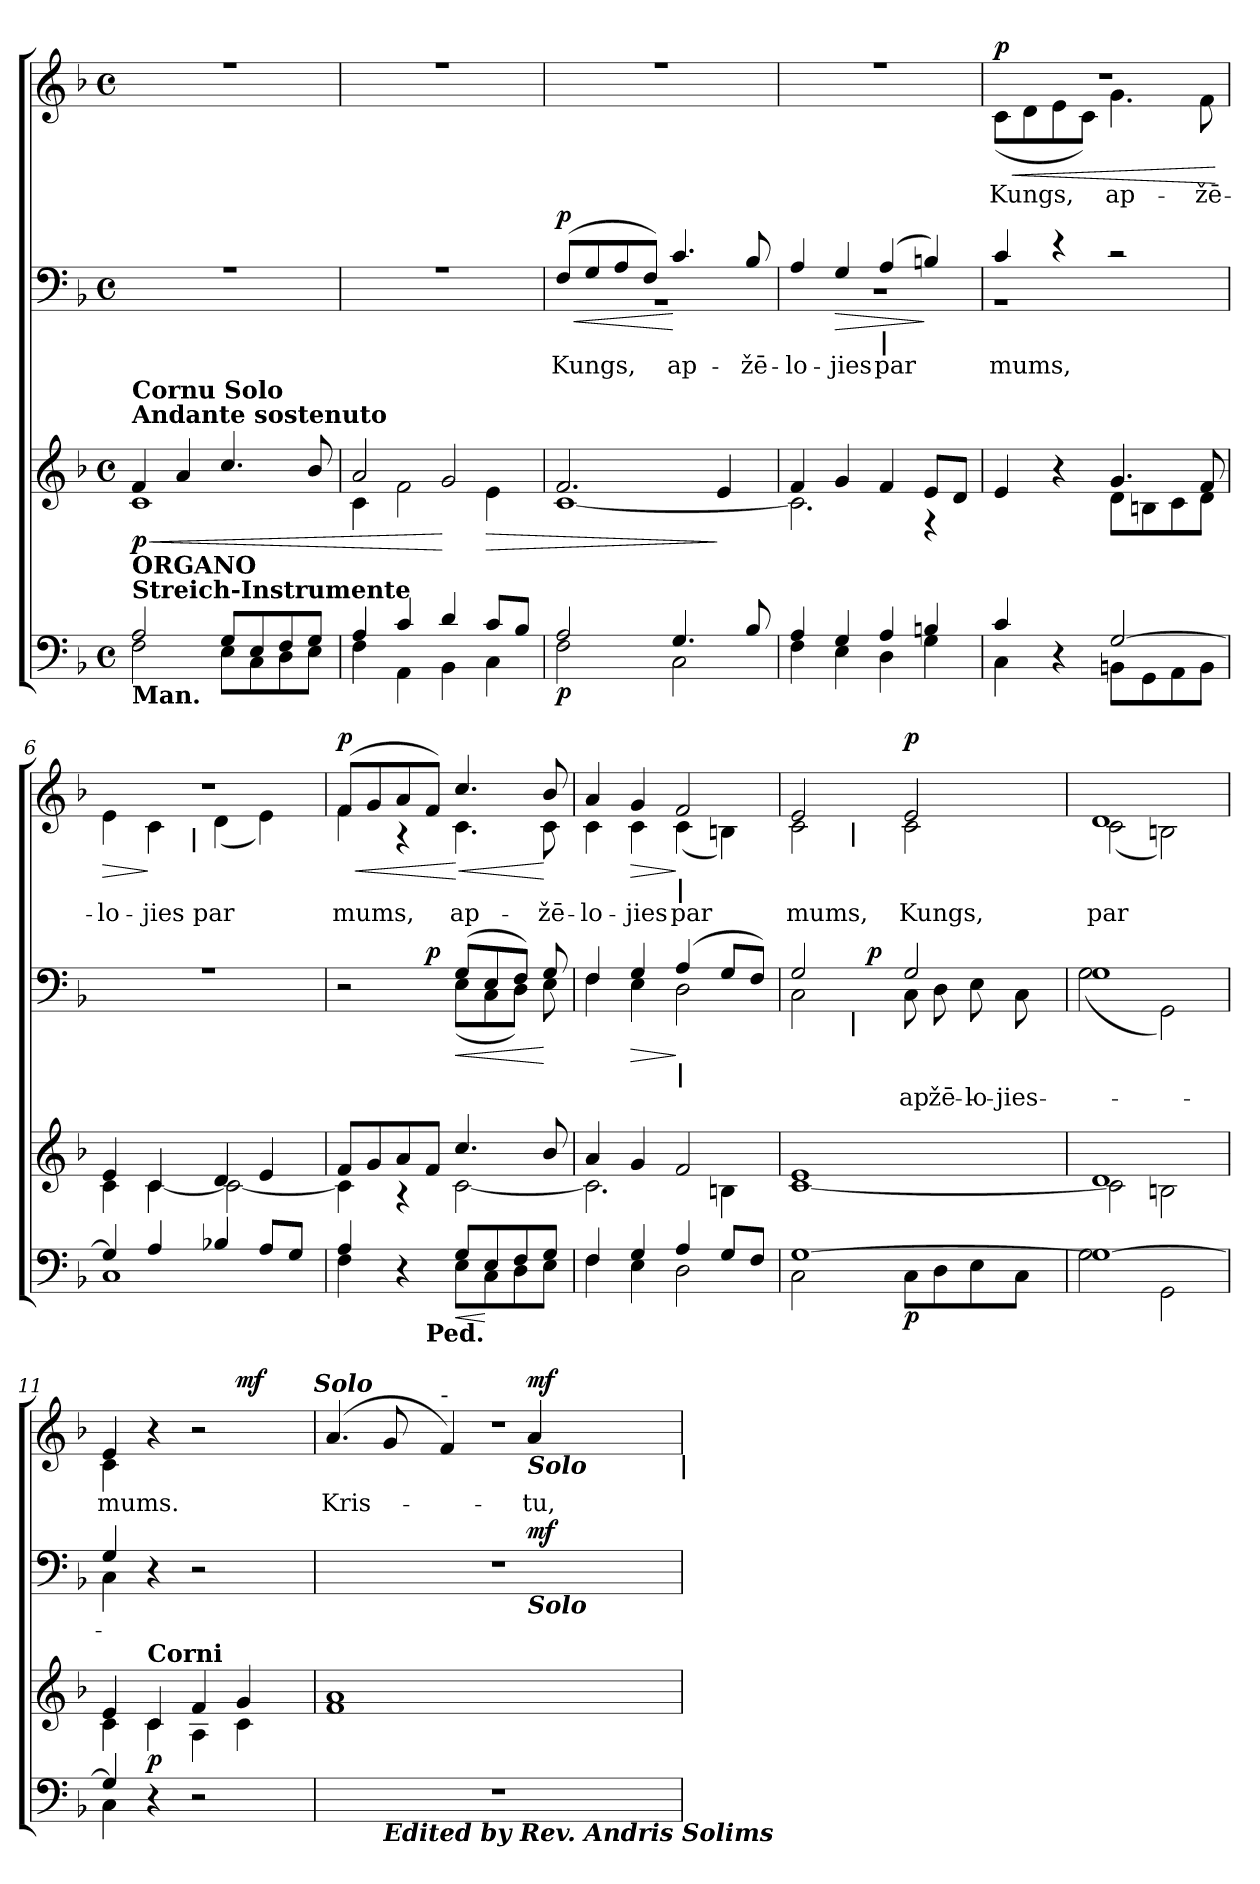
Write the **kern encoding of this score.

**kern	**dynam	**kern	**dynam	**kern	**text	**dynam	**kern	**text	**dynam
*part4	*part4	*part3	*part3	*part2	*part2	*part2	*part1	*part1	*part1
*staff4	*staff4	*staff3	*staff3	*staff2	*staff2	*staff2	*staff1	*staff1	*staff1
!!LO:PB:g=z
*clefF4	*	*clefG2	*	*clefF4	*	*	*clefG2	*	*
*k[b-]	*	*k[b-]	*	*k[b-]	*	*	*k[b-]	*	*
*F:	*	*F:	*	*F:	*	*	*F:	*	*
*M4/4	*	*M4/4	*	*M4/4	*	*	*M4/4	*	*
*met(c)	*	*met(c)	*	*met(c)	*	*	*met(c)	*	*
=1	=1	=1	=1	=1	=1	=1	=1	=1	=1
*^	*	*^	*	*	*	*	*	*	*
!	!	!	!	!	!	!	!	!	!LO:TX:b:B:t=SOPRANO	!	!
!	!	!	!	!	!	!	!	!	!LO:TX:b:B:t=ALTO	!	!
!	!	!	!	!	!	!	!	!	!LO:TX:a:B:t=Andante sostenuto	!	!
!	!	!	!	!	!	!LO:TX:b:B:t=TENORE	!	!	!	!	!
!	!	!	!	!	!	!LO:TX:b:B:t=BASSO	!	!	!	!	!
!	!	!	!LO:TX:a:B:t=Andante sostenuto	!	!	!	!	!	!	!	!
!	!	!	!LO:TX:b:B:t=ORGANO	!	!	!	!	!	!	!	!
!	!	!	!LO:TX:a:B:t=Cornu Solo	!	!	!	!	!	!	!	!
!	!	!	!LO:TX:b:B:t=Streich-Instrumente	!	!	!	!	!	!	!	!
!LO:TX:b:B:t=Man.	!	!	!	!	!	!	!	!	!	!	!
!	!	!	!	!	!LO:HP:b	!	!	!	!	!	!
*	*	*	*	*	*	*^	*	*	*^	*	*
2Ai/	2Fi\	.	4fi/	1ci	< p	1r	1ryy	.	.	1r	1ryy	.	.
.	.	.	4ai/	.	.	.	.	.	.	.	.	.	.
8Gi/L	8Ei\L	.	4.cci/	.	.	.	.	.	.	.	.	.	.
8Ei/	8Ci\	.	.	.	.	.	.	.	.	.	.	.	.
8Fi/	8Di\	.	.	.	.	.	.	.	.	.	.	.	.
8Gi/J	8Ei\J	.	8b-i/	.	.	.	.	.	.	.	.	.	.
=2	=2	=2	=2	=2	=2	=2	=2	=2	=2	=2	=2	=2	=2
4Ai/	4Fi\	.	2ai/	4ci\	.	1r	1ryy	.	.	1r	1ryy	.	.
4ci/	4AAi\	.	.	2fi\	.	.	.	.	.	.	.	.	.
4di/	4BB-i\	.	2gi/	.	[	.	.	.	.	.	.	.	.
!	!	!	!	!	!LO:HP:b	!	!	!	!	!	!	!	!
8ci/L	4Ci\	.	.	4ei\	>	.	.	.	.	.	.	.	.
8B-i/J	.	.	.	.	.	.	.	.	.	.	.	.	.
=3	=3	=3	=3	=3	=3	=3	=3	=3	=3	=3	=3	=3	=3
!	!	!	!	!	!	!	!	!LO:LY:a:color=#000000	!LO:HP:b	!	!	!	!
2Ai/	2Fi\	p	2.fi/	[1ci	.	(8Fi/L	1r	Kungs,	< p	1r	1ryy	.	.
.	.	.	.	.	.	8Gi/	.	.	.	.	.	.	.
.	.	.	.	.	.	8Ai/	.	.	.	.	.	.	.
.	.	.	.	.	.	8Fi/J)	.	.	.	.	.	.	.
!	!	!	!	!	!	!	!	!LO:LY:a:color=#000000	!	!	!	!	!
4.Gi/	2Ci\	.	.	.	.	4.ci/	.	ap-	[	.	.	.	.
.	.	.	4ei/	.	]	.	.	.	.	.	.	.	.
!	!	!	!	!	!	!	!	!LO:LY:a:color=#000000	!	!	!	!	!
8B-i/	.	.	.	.	.	8B-i/	.	-žē-	.	.	.	.	.
=4	=4	=4	=4	=4	=4	=4	=4	=4	=4	=4	=4	=4	=4
!	!	!	!	!	!	!	!	!LO:LY:a:color=#000000	!	!	!	!	!
4Ai/	4Fi\	.	4fi/	2.ci\]	.	4Ai/	1r	-lo-	.	1r	1ryy	.	.
!	!	!	!	!	!	!	!	!LO:LY:a:color=#000000	!LO:HP:b	!	!	!	!
4Gi/	4Ei\	.	4gi/	.	.	4Gi/	.	-jies	>	.	.	.	.
!	!	!	!	!	!	!LO:TX:b:B:t=|	!	!	!	!	!	!	!
!	!	!	!	!	!	!	!	!LO:LY:a:color=#000000	!	!	!	!	!
4Ai/	4Di\	.	4fi/	.	.	(4Ai/	.	par	.	.	.	.	.
4Bni/	4Gi\	.	8ei/L	4r	.	4Bni/)	.	.	]	.	.	.	.
.	.	.	8di/J	.	.	.	.	.	.	.	.	.	.
!!LO:LB:g=z	!!
=5	=5	=5	=5	=5	=5	=5	=5	=5	=5	=5	=5	=5	=5
!	!	!	!	!	!	!	!	!LO:LY:a:color=#000000	!	!	!	!	!LO:HP:b
!	!	!	!	!	!	!	!	!	!	!	!	!LO:LY:b:color=#000000	!
4ci/	4Ci\	.	4ei/	2ryy	.	4ci/	1r	mums,	.	1r	(8ci\L	Kungs,	< p
.	.	.	.	.	.	.	.	.	.	.	8di\	.	.
4r	4ryy	.	4r	.	.	4r	.	.	.	.	8ei\	.	.
.	.	.	.	.	.	.	.	.	.	.	8ci\J)	.	.
!	!	!	!	!	!	!	!	!	!	!	!	!LO:LY:b:color=#000000	!
[2Gi/	8BBni\L	.	4.gi/	8di\L	.	2r	.	.	.	.	4.gi\	ap-	.
.	8GGi\	.	.	8Bni\	.	.	.	.	.	.	.	.	.
.	8AAi\	.	.	8ci\	.	.	.	.	.	.	.	.	.
!	!	!	!	!	!	!	!	!	!	!	!	!LO:LY:b:color=#000000	!
.	8BBi\J	.	8fi/	8di\J	.	.	.	.	.	.	8fi\	-žē-	.
*v	*v	*	*	*	*	*v	*v	*	*	*v	*v	*	*
*	*	*v	*v	*	*	*	*	*	*	*
.	.	.	.	.	.	.	.	.	[
=6	=6	=6	=6	=6	=6	=6	=6	=6	=6
*^	*	*^	*	*^	*	*	*	*	*
!	!	!	!	!	!	!	!	!	!	!	!	!LO:HP:b
*	*	*	*	*	*	*	*	*	*	*^	*	*
!	!	!	!	!	!	!	!	!	!	!	!	!LO:LY:b:color=#000000	!
*	*	*	*	*	*	*	*	*	*	*	*^	*	*
4Gi/]	1Ci	.	4ei/	4ci\	.	1r	1ryy	.	.	1r	4ei\	4ryy	-lo-	>
!	!	!	!	!	!	!	!	!	!	!	!	!	!LO:LY:b:color=#000000	!
4Ai/	.	.	4ci\	[4ci/	.	.	.	.	.	.	4ci\	8ryy	-jies	]
.	.	.	.	.	.	.	.	.	.	.	.	32ryy	.	.
!	!	!	!	!	!	!	!	!	!	!	!	!LO:TX:b:B:t=|	!	!
.	.	.	.	.	.	.	.	.	.	.	.	2ryy	.	.
!	!	!	!	!	!	!	!	!	!	!	!	!	!LO:LY:b:color=#000000	!
4B-Xi/	.	.	4di/	2ci\_	.	.	.	.	.	.	(4di\	.	par	.
8Ai/L	.	.	4ei/	.	.	.	.	.	.	.	4ei\)	.	.	.
8Gi/J	.	.	.	.	.	.	.	.	.	.	.	.	.	.
.	.	.	.	.	.	.	.	.	.	.	.	16.ryy	.	.
*	*	*	*	*	*	*	*	*	*	*v	*v	*v	*	*
=7	=7	=7	=7	=7	=7	=7	=7	=7	=7	=7	=7	=7
*	*	*	*	*	*	*	*	*	*	*^	*	*
*	*	*	*	*	*	*	*	*	*	*	*^	*	*
!	!	!	!	!	!	!	!	!	!	!	!	!	!LO:LY:a:color=#000000	!LO:HP:b
*	*	*	*	*	*	*	*	*	*	*	*v	*v	*	*
*	*	*	*	*	*	*	*	*	*	*	*^	*	*
!	!	!	!	!	!	!	!	!	!	!	!	!	!LO:LY:b:color=#000000	!
*	*^	*	*	*	*	*	*^	*	*	*	*v	*v	*	*
4Ai/	4Fi\	4.ryy	.	8fi/L	4ci\]	.	2r	2ryy	4.ryy	.	.	(8fi/L	4fi\	mums,	< p
.	.	.	.	8gi/	.	.	.	.	.	.	.	8gi/	.	.	.
4r	4ryy	.	.	8ai/	4r	.	.	.	.	.	.	8ai/	4r	.	.
!	!	!LO:TX:b:B:t=Ped.	!	!	!	!	!	!	!	!	!	!	!	!	!
.	.	2ryy	.	8fi/J	.	.	.	.	2ryy	.	p	8fi/J)	.	.	.
!	!	!	!LO:HP:b	!	!	!	!	!	!	!	!LO:HP:b	!	!	!	!
!	!	!	!	!	!	!	!	!	!	!	!	!	!	!LO:LY:a:color=#000000	!LO:HP:n=1:b
!	!	!	!	!	!	!	!	!	!	!	!	!	!	!LO:LY:b:color=#000000	!
8Gi/L	8Ei\L	.	<	4.cci/	[2ci\	.	(8Gi/L	(8Ei\L	.	.	<	4.cci/	4.ci\	ap-	[ <
8Ei/	8Ci\	.	[	.	.	.	8Ei/	8Ci\	.	.	.	.	.	.	.
8Fi/	8Di\	.	.	.	.	.	8Fi/J)	8Di\J)	.	.	.	.	.	.	.
!	!	!	!	!	!	!	!	!	!	!	!	!	!	!LO:LY:a:color=#000000	!
!	!	!	!	!	!	!	!	!	!	!	!	!	!	!LO:LY:b:color=#000000	!
8Gi/J	8Ei\J	8ryy	.	8b-i/	.	.	8Gi/	8Ei\	8ryy	.	[	8b-i/	8ci\	-žē-	[
*	*v	*v	*	*	*	*	*	*v	*v	*	*	*	*	*	*
=8	=8	=8	=8	=8	=8	=8	=8	=8	=8	=8	=8	=8	=8
*	*^	*	*	*	*	*	*^	*	*	*	*	*	*
!	!	!	!	!	!	!	!	!	!	!	!	!	!	!LO:LY:a:color=#000000	!
*	*v	*v	*	*	*	*	*	*v	*v	*	*	*	*	*	*
*	*^	*	*	*	*	*	*^	*	*	*	*	*	*
!	!	!	!	!	!	!	!	!	!	!	!	!	!	!LO:LY:b:color=#000000	!
*	*v	*v	*	*	*	*	*	*v	*v	*	*	*	*	*	*
4Fi/	4Fi\	.	4ai/	2.ci\]	.	4Fi/	4Fi\	.	.	4ai/	4ci\	-lo-	.
!	!	!	!	!	!	!	!	!	!LO:HP:b	!	!	!	!
!	!	!	!	!	!	!	!	!	!	!	!	!LO:LY:a:color=#000000	!LO:HP:b
!	!	!	!	!	!	!	!	!	!	!	!	!LO:LY:b:color=#000000	!
4Gi/	4Ei\	.	4gi/	.	.	4Gi/	4Ei\	.	>	4gi/	4ci\	-jies	>
!	!	!	!	!	!	!	!	!	!	!	!	!LO:LY:a:color=#000000	!
!	!	!	!	!	!	!	!	!	!	!LO:TX:b:B:t=|	!	!	!
!	!	!	!	!	!	!LO:TX:b:B:t=|	!	!	!	!	!	!	!
!	!	!	!	!	!	!	!	!	!	!	!	!LO:LY:b:color=#000000	!
4Ai/	2Di\	.	2fi/	.	.	(4Ai/	2Di\	.	]	2fi/	(4ci\	par	]
8Gi/L	.	.	.	4Bni\	.	8Gi/L	.	.	.	.	4Bni\)	.	.
8Fi/J	.	.	.	.	.	8Fi/J)	.	.	.	.	.	.	.
*	*	*	*	*	*	*	*	*	*	*v	*v	*	*
=9	=9	=9	=9	=9	=9	=9	=9	=9	=9	=9	=9	=9
!	!	!	!	!	!	!	!	!	!	!	!LO:LY:a:color=#000000	!
*	*	*	*	*	*	*	*	*	*	*^	*	*
!	!	!	!	!	!	!	!	!	!	!	!	!LO:LY:b:color=#000000	!
*	*	*	*	*	*	*^	*^	*	*	*	*^	*	*
[1Gi	2Ci\	.	1ei	[1ci	.	2Gi/	2Ci\	4ryy	4ryy	.	.	2ei/	2ci\	4ryy	mums,	.
.	.	.	.	.	.	.	.	16ryy	64...ryy	.	.	.	.	64...ryy	.	.
!	!	!	!	!	!	!	!	!	!	!	!	!	!	!LO:TX:b:B:t=|	!	!
!	!	!	!	!	!	!	!	!	!LO:TX:b:B:t=|	!	!	!	!	!	!	!
.	.	.	.	.	.	.	.	.	2ryy	.	.	.	.	2ryy	.	.
.	.	.	.	.	.	.	.	128ryy	.	.	.	.	.	.	.	.
.	.	.	.	.	.	.	.	2ryy	.	.	p	.	.	.	.	.
!	!	!	!	!	!	!	!	!	!	!LO:LY:b:color=#000000	!	!	!	!	!	!
!	!	!	!	!	!	!	!	!	!	!	!	!	!	!	!LO:LY:b:color=#000000	!
.	8Ci\L	p	.	.	.	2Gi/	8Ci\	.	.	ap-	.	2ei/	2ci\	.	Kungs,	p
!	!	!	!	!	!	!	!	!	!	!LO:LY:b:color=#000000	!	!	!	!	!	!
.	8Di\	.	.	.	.	.	8Di\	.	.	-žē-	.	.	.	.	.	.
!	!	!	!	!	!	!	!	!	!	!LO:LY:b:color=#000000	!	!	!	!	!	!
.	8Ei\	.	.	.	.	.	8Ei\	.	.	-lo-	.	.	.	.	.	.
.	.	.	.	.	.	.	.	.	8ryy	.	.	.	.	8ryy	.	.
.	.	.	.	.	.	.	.	8ryy	.	.	.	.	.	.	.	.
!	!	!	!	!	!	!	!	!	!	!LO:LY:b:color=#000000	!	!	!	!	!	!
.	8Ci\J	.	.	.	.	.	8Ci\	.	.	-jies	.	.	.	.	.	.
.	.	.	.	.	.	.	.	.	16ryy	.	.	.	.	16ryy	.	.
.	.	.	.	.	.	.	.	32..ryy	.	.	.	.	.	.	.	.
.	.	.	.	.	.	.	.	.	32ryy	.	.	.	.	32ryy	.	.
.	.	.	.	.	.	.	.	.	512ryy	.	.	.	.	512ryy	.	.
*	*	*	*	*	*	*	*v	*v	*v	*	*	*	*	*	*	*
*	*	*	*	*	*	*	*	*	*	*	*v	*v	*	*
!!LO:LB:g=z
=10	=10	=10	=10	=10	=10	=10	=10	=10	=10	=10	=10	=10	=10
*	*	*	*	*	*	*^	*^	*	*	*	*^	*	*
!	!	!	!	!	!	!	!	!	!	!	!	!	!	!	!LO:LY:b:color=#000000	!
*	*	*	*	*	*	*	*v	*v	*v	*	*	*	*	*	*	*
*	*	*	*	*	*	*	*	*	*	*	*v	*v	*	*
1Gi_	2Gi\	.	1di	2ci\]	.	1Gi	(2Gi\	.	.	1di	(2ci\	par	.
.	2GGi\	.	.	2Bni\	.	.	2GGi\)	.	.	.	2Bni\)	.	.
=11	=11	=11	=11	=11	=11	=11	=11	=11	=11	=11	=11	=11	=11
!	!	!	!	!	!	!	!	!	!	!	!	!LO:LY:b:color=#000000	!
*	*	*	*	*	*	*	*	*	*	*^	*^	*	*
4Gi/]	4Ci\	.	4ei/	4ci\	.	4Gi/	4Ci\	.	.	4ei/	4ci\	2.ryy	2ryy	mums.	.
!	!	!	!LO:TX:a:B:t=Corni	!	!	!	!	!	!	!	!	!	!	!	!
4r	2.ryy	.	4ci\	4ci/	p	4r	4ryy	.	.	4r	4ryy	.	.	.	.
2r	.	.	4fi/	4Ai\	.	2r	2ryy	.	.	2r	2ryy	.	4ryy	.	.
.	.	.	4gi/	4ci\	.	.	.	.	.	.	.	4ryy	8ryy	.	mf
.	.	.	.	.	.	.	.	.	.	.	.	.	16ryy	.	.
.	.	.	.	.	.	.	.	.	.	.	.	.	32ryy	.	.
.	.	.	.	.	.	.	.	.	.	.	.	.	64ryy	.	.
.	.	.	.	.	.	.	.	.	.	.	.	.	128...ryy	.	.
!	!	!	!	!	!	!	!	!	!	!	!	!	!LO:TX:a:Bi:t=Solo	!	!
.	.	.	.	.	.	.	.	.	.	.	.	.	1024ryy	.	.
*	*	*	*v	*v	*	*	*	*	*	*v	*v	*v	*v	*	*
=12	=12	=12	=12	=12	=12	=12	=12	=12	=12	=12	=12
*	*	*	*^	*	*	*	*	*	*^	*	*
*	*	*	*	*	*	*	*	*	*	*	*^	*	*
*	*	*	*	*	*	*	*	*	*	*	*	*^	*	*
!	!	!	!LO:TX:a:B:t=Streich-Inst.	!	!	!	!	!	!	!	!	!	!	!	!
!	!	!	!	!	!	!	!	!	!	!	!	!	!	!LO:LY:a:color=#000000	!
*	*	*	*v	*v	*	*	*^	*	*	*	*	*v	*v	*	*
1r	4.ryy	.	1fi 1ai	.	1r	1ryy	2.ryy	.	.	(4.ai/	1r	2ryy	Kris-	.
!	!LO:TX:b:Bi:t=Edited by Rev. Andris Solims	!	!	!	!	!	!	!	!	!	!	!	!	!
.	2ryy	.	.	.	.	.	.	.	.	8gi/	.	.	.	.
!	!	!	!	!	!	!	!	!	!	!LO:TX:a:t=-	!	!	!	!
.	.	.	.	.	.	.	.	.	.	4fi/)	.	4ryy	.	.
!	!	!	!	!	!	!	!	!	!	!LO:TX:b:Bi:t=Solo	!	!	!	!
!	!	!	!	!	!	!	!LO:TX:b:Bi:t=Solo	!	!	!	!	!	!	!
!	!	!	!	!	!	!	!	!	!	!	!	!	!LO:LY:a:color=#000000	!
.	.	.	.	.	.	.	4ryy	.	mf	4ai/	.	8ryy	-tu,	mf
.	8ryy	.	.	.	.	.	.	.	.	.	.	16ryy	.	.
.	.	.	.	.	.	.	.	.	.	.	.	32ryy	.	.
.	.	.	.	.	.	.	.	.	.	.	.	64ryy	.	.
.	.	.	.	.	.	.	.	.	.	.	.	128...ryy	.	.
!	!	!	!	!	!	!	!	!	!	!	!	!LO:TX:b:B:t=|	!	!
.	.	.	.	.	.	.	.	.	.	.	.	1024ryy	.	.
*	*	*	*	*	*v	*v	*v	*	*	*	*	*	*	*
*v	*v	*	*	*	*	*	*	*v	*v	*v	*	*
=	=	=	=	=	=	=	=	=	=
*-	*-	*-	*-	*-	*-	*-	*-	*-	*-
